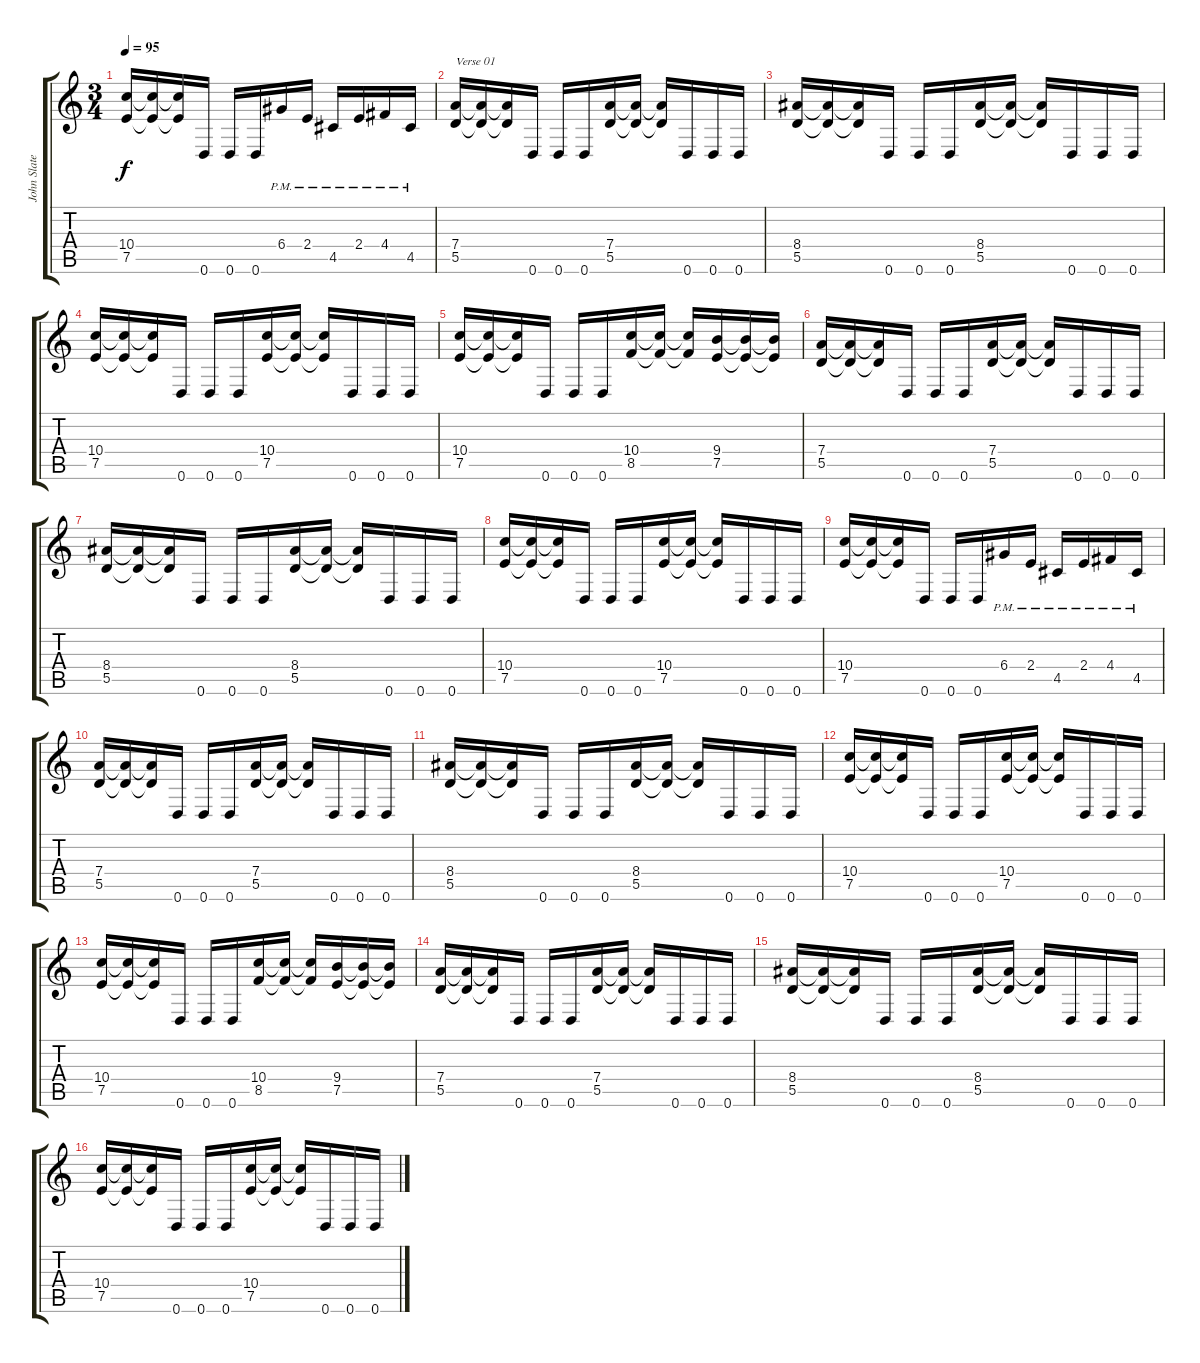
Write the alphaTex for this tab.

\track ("John Slater" "John Slate") {instrument electricguitarclean}
\staff {score tabs}
\tuning (E4 B3 G3 D3 A2 D2) {hide}
\ts (3 4)
\tempo 95
\clef g2
\ks c
(10.4 7.5).16{dy f} (10.4{t} 7.5{t}).16 (10.4{t} 7.5{t}).16 0.6.16 0.6.16 0.6.16 6.4{pm}.16 2.4{pm}.16 4.5{pm}.16 2.4{pm}.16 4.4{pm}.16 4.5{pm}.16 |
(7.4 5.5).16{txt "Verse 01" instrument distortionguitar} (7.4{t} 5.5{t}).16 (7.4{t} 5.5{t}).16 0.6.16 0.6.16 0.6.16 (7.4 5.5).16 (7.4{t} 5.5{t}).16 (7.4{t} 5.5{t}).16 0.6.16 0.6.16 0.6.16 |
(8.4 5.5).16 (8.4{t} 5.5{t}).16 (8.4{t} 5.5{t}).16 0.6.16 0.6.16 0.6.16 (8.4 5.5).16 (8.4{t} 5.5{t}).16 (8.4{t} 5.5{t}).16 0.6.16 0.6.16 0.6.16 |
(10.4 7.5).16 (10.4{t} 7.5{t}).16 (10.4{t} 7.5{t}).16 0.6.16 0.6.16 0.6.16 (10.4 7.5).16 (10.4{t} 7.5{t}).16 (10.4{t} 7.5{t}).16 0.6.16 0.6.16 0.6.16 |
(10.4 7.5).16 (10.4{t} 7.5{t}).16 (10.4{t} 7.5{t}).16 0.6.16 0.6.16 0.6.16 (10.4 8.5).16 (10.4{t} 8.5{t}).16 (10.4{t} 8.5{t}).16 (9.4 7.5).16 (9.4{t} 7.5{t}).16 (9.4{t} 7.5{t}).16 |
(7.4 5.5).16 (7.4{t} 5.5{t}).16 (7.4{t} 5.5{t}).16 0.6.16 0.6.16 0.6.16 (7.4 5.5).16 (7.4{t} 5.5{t}).16 (7.4{t} 5.5{t}).16 0.6.16 0.6.16 0.6.16 |
(8.4 5.5).16 (8.4{t} 5.5{t}).16 (8.4{t} 5.5{t}).16 0.6.16 0.6.16 0.6.16 (8.4 5.5).16 (8.4{t} 5.5{t}).16 (8.4{t} 5.5{t}).16 0.6.16 0.6.16 0.6.16 |
(10.4 7.5).16 (10.4{t} 7.5{t}).16 (10.4{t} 7.5{t}).16 0.6.16 0.6.16 0.6.16 (10.4 7.5).16 (10.4{t} 7.5{t}).16 (10.4{t} 7.5{t}).16 0.6.16 0.6.16 0.6.16 |
(10.4 7.5).16 (10.4{t} 7.5{t}).16 (10.4{t} 7.5{t}).16 0.6.16 0.6.16 0.6.16 6.4{pm}.16 2.4{pm}.16 4.5{pm}.16 2.4{pm}.16 4.4{pm}.16 4.5{pm}.16 |
(7.4 5.5).16{instrument distortionguitar} (7.4{t} 5.5{t}).16 (7.4{t} 5.5{t}).16 0.6.16 0.6.16 0.6.16 (7.4 5.5).16 (7.4{t} 5.5{t}).16 (7.4{t} 5.5{t}).16 0.6.16 0.6.16 0.6.16 |
(8.4 5.5).16 (8.4{t} 5.5{t}).16 (8.4{t} 5.5{t}).16 0.6.16 0.6.16 0.6.16 (8.4 5.5).16 (8.4{t} 5.5{t}).16 (8.4{t} 5.5{t}).16 0.6.16 0.6.16 0.6.16 |
(10.4 7.5).16 (10.4{t} 7.5{t}).16 (10.4{t} 7.5{t}).16 0.6.16 0.6.16 0.6.16 (10.4 7.5).16 (10.4{t} 7.5{t}).16 (10.4{t} 7.5{t}).16 0.6.16 0.6.16 0.6.16 |
(10.4 7.5).16 (10.4{t} 7.5{t}).16 (10.4{t} 7.5{t}).16 0.6.16 0.6.16 0.6.16 (10.4 8.5).16 (10.4{t} 8.5{t}).16 (10.4{t} 8.5{t}).16 (9.4 7.5).16 (9.4{t} 7.5{t}).16 (9.4{t} 7.5{t}).16 |
(7.4 5.5).16 (7.4{t} 5.5{t}).16 (7.4{t} 5.5{t}).16 0.6.16 0.6.16 0.6.16 (7.4 5.5).16 (7.4{t} 5.5{t}).16 (7.4{t} 5.5{t}).16 0.6.16 0.6.16 0.6.16 |
(8.4 5.5).16 (8.4{t} 5.5{t}).16 (8.4{t} 5.5{t}).16 0.6.16 0.6.16 0.6.16 (8.4 5.5).16 (8.4{t} 5.5{t}).16 (8.4{t} 5.5{t}).16 0.6.16 0.6.16 0.6.16 |
(10.4 7.5).16 (10.4{t} 7.5{t}).16 (10.4{t} 7.5{t}).16 0.6.16 0.6.16 0.6.16 (10.4 7.5).16 (10.4{t} 7.5{t}).16 (10.4{t} 7.5{t}).16 0.6.16 0.6.16 0.6.16
